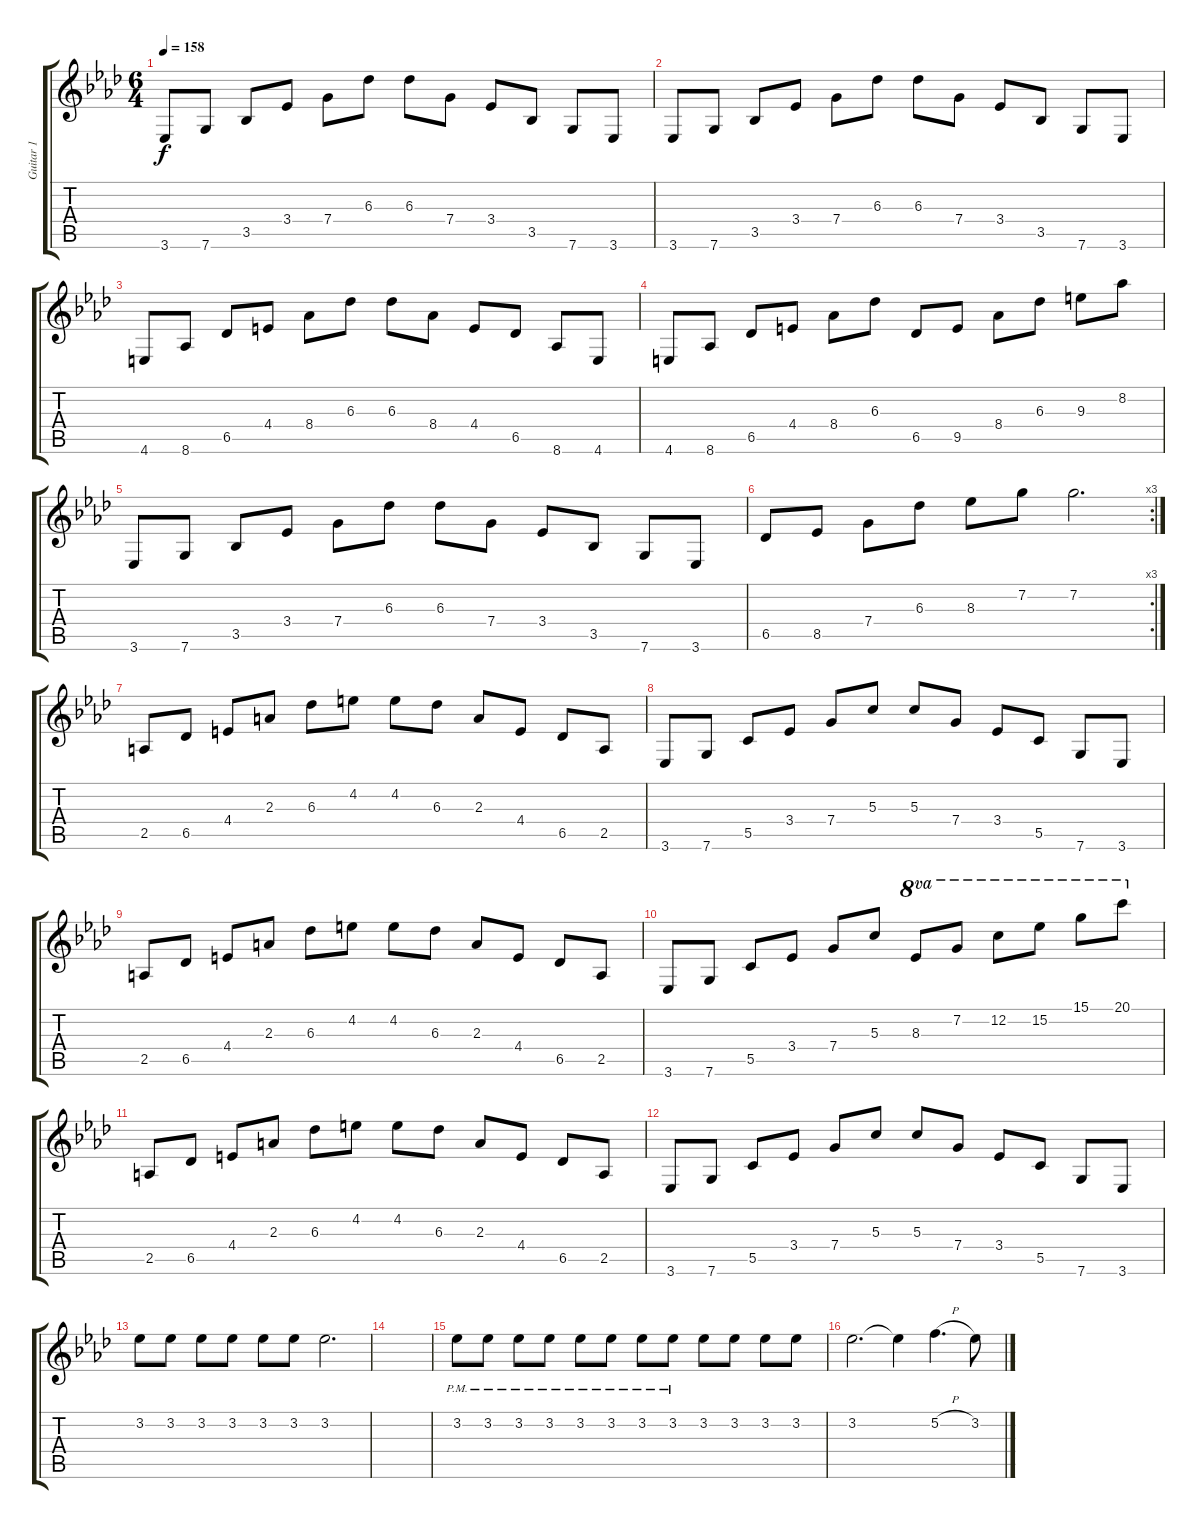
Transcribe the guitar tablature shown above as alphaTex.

\track ("Guitar 1" "Guitar 1") {instrument distortionguitar}
\staff {score tabs}
\tuning (E4 C4 G3 C3 G2 C2) {hide}
\ts (6 4)
\tempo 158
\clef g2
\ks ab
3.6.8{dy f} 7.6.8 3.5.8 3.4.8 7.4.8 6.3.8 6.3.8 7.4.8 3.4.8 3.5.8 7.6.8 3.6.8 |
3.6.8 7.6.8 3.5.8 3.4.8 7.4.8 6.3.8 6.3.8 7.4.8 3.4.8 3.5.8 7.6.8 3.6.8 |
4.6.8 8.6.8 6.5.8 4.4.8 8.4.8 6.3.8 6.3.8 8.4.8 4.4.8 6.5.8 8.6.8 4.6.8 |
4.6.8 8.6.8 6.5.8 4.4.8 8.4.8 6.3.8 6.5.8 9.5.8 8.4.8 6.3.8 9.3.8 8.2.8 |
3.6.8 7.6.8 3.5.8 3.4.8 7.4.8 6.3.8 6.3.8 7.4.8 3.4.8 3.5.8 7.6.8 3.6.8 |
\rc 3
6.5.8 8.5.8 7.4.8 6.3.8 8.3.8 7.2.8 7.2.2{d} |
2.5.8 6.5.8 4.4.8 2.3.8 6.3.8 4.2.8 4.2.8 6.3.8 2.3.8 4.4.8 6.5.8 2.5.8 |
3.6.8 7.6.8 5.5.8 3.4.8 7.4.8 5.3.8 5.3.8 7.4.8 3.4.8 5.5.8 7.6.8 3.6.8 |
2.5.8 6.5.8 4.4.8 2.3.8 6.3.8 4.2.8 4.2.8 6.3.8 2.3.8 4.4.8 6.5.8 2.5.8 |
3.6.8 7.6.8 5.5.8 3.4.8 7.4.8 5.3.8 8.3.8{ot 8va} 7.2.8{ot 8va} 12.2.8{ot 8va} 15.2.8{ot 8va} 15.1.8{ot 8va} 20.1.8{ot 8va} |
2.5.8 6.5.8 4.4.8 2.3.8 6.3.8 4.2.8 4.2.8 6.3.8 2.3.8 4.4.8 6.5.8 2.5.8 |
3.6.8 7.6.8 5.5.8 3.4.8 7.4.8 5.3.8 5.3.8 7.4.8 3.4.8 5.5.8 7.6.8 3.6.8 |
3.2.8 3.2.8 3.2.8 3.2.8 3.2.8 3.2.8 3.2.2{d} |
|
3.2{pm}.8 3.2{pm}.8 3.2{pm}.8 3.2{pm}.8 3.2{pm}.8 3.2{pm}.8 3.2{pm}.8 3.2{pm}.8 3.2.8 3.2.8 3.2.8 3.2.8 |
3.2.2{d} 3.2{t}.4 5.2{h}.4{d} 3.2{sl}.8
